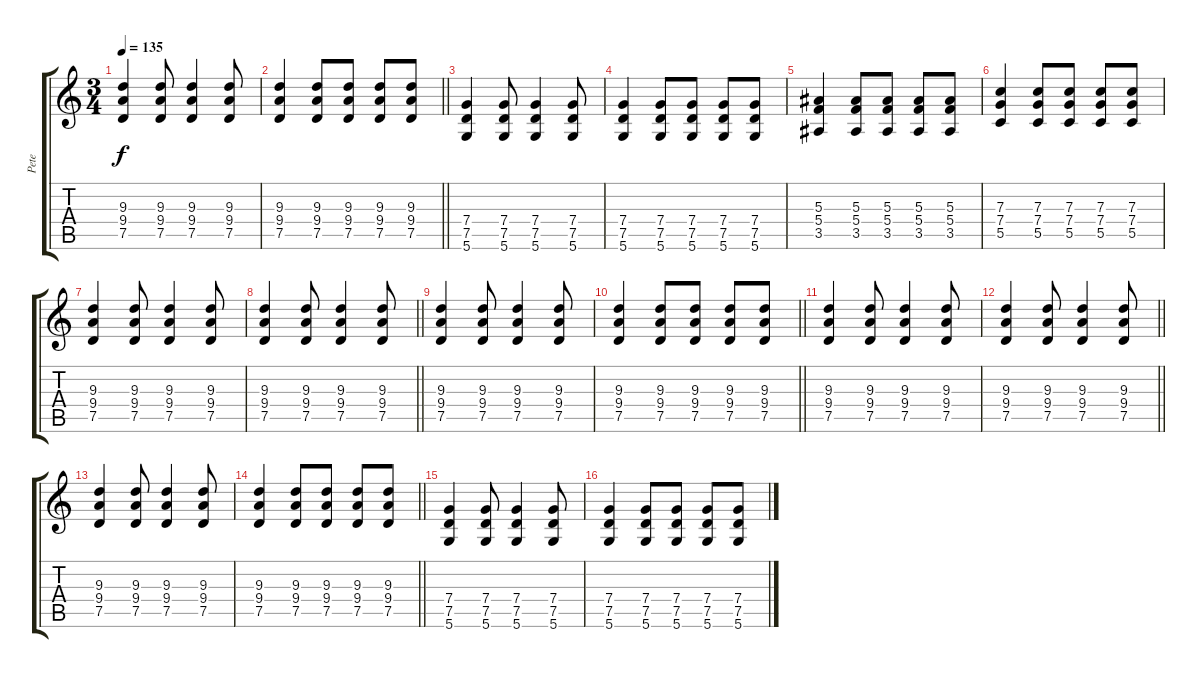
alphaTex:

\track ("Pete" "Pete") {instrument distortionguitar}
\staff {score tabs}
\tuning (D4 A3 F3 C3 G2 D2) {hide}
\ts (3 4)
\tempo 135
\clef g2
\ks c
(9.3 9.4 7.5).4{dy f} (9.3 9.4 7.5).8 (9.3 9.4 7.5).4 (9.3 9.4 7.5).8 |
\barLineRight lightlight
(9.3 9.4 7.5).4 (9.3 9.4 7.5).8 (9.3 9.4 7.5).8 (9.3 9.4 7.5).8 (9.3 9.4 7.5).8 |
(7.4 7.5 5.6).4 (7.4 7.5 5.6).8 (7.4 7.5 5.6).4 (7.4 7.5 5.6).8 |
(7.4 7.5 5.6).4 (7.4 7.5 5.6).8 (7.4 7.5 5.6).8 (7.4 7.5 5.6).8 (7.4 7.5 5.6).8 |
(5.3 5.4 3.5).4 (5.3 5.4 3.5).8 (5.3 5.4 3.5).8 (5.3 5.4 3.5).8 (5.3 5.4 3.5).8 |
(7.3 7.4 5.5).4 (7.3 7.4 5.5).8 (7.3 7.4 5.5).8 (7.3 7.4 5.5).8 (7.3 7.4 5.5).8 |
(9.3 9.4 7.5).4 (9.3 9.4 7.5).8 (9.3 9.4 7.5).4 (9.3 9.4 7.5).8 |
\barLineRight lightlight
(9.3 9.4 7.5).4 (9.3 9.4 7.5).8 (9.3 9.4 7.5).4 (9.3 9.4 7.5).8 |
(9.3 9.4 7.5).4 (9.3 9.4 7.5).8 (9.3 9.4 7.5).4 (9.3 9.4 7.5).8 |
\barLineRight lightlight
(9.3 9.4 7.5).4 (9.3 9.4 7.5).8 (9.3 9.4 7.5).8 (9.3 9.4 7.5).8 (9.3 9.4 7.5).8 |
(9.3 9.4 7.5).4 (9.3 9.4 7.5).8 (9.3 9.4 7.5).4 (9.3 9.4 7.5).8 |
\barLineRight lightlight
(9.3 9.4 7.5).4 (9.3 9.4 7.5).8 (9.3 9.4 7.5).4 (9.3 9.4 7.5).8 |
(9.3 9.4 7.5).4 (9.3 9.4 7.5).8 (9.3 9.4 7.5).4 (9.3 9.4 7.5).8 |
\barLineRight lightlight
(9.3 9.4 7.5).4 (9.3 9.4 7.5).8 (9.3 9.4 7.5).8 (9.3 9.4 7.5).8 (9.3 9.4 7.5).8 |
(7.4 7.5 5.6).4 (7.4 7.5 5.6).8 (7.4 7.5 5.6).4 (7.4 7.5 5.6).8 |
(7.4 7.5 5.6).4 (7.4 7.5 5.6).8 (7.4 7.5 5.6).8 (7.4 7.5 5.6).8 (7.4 7.5 5.6).8
